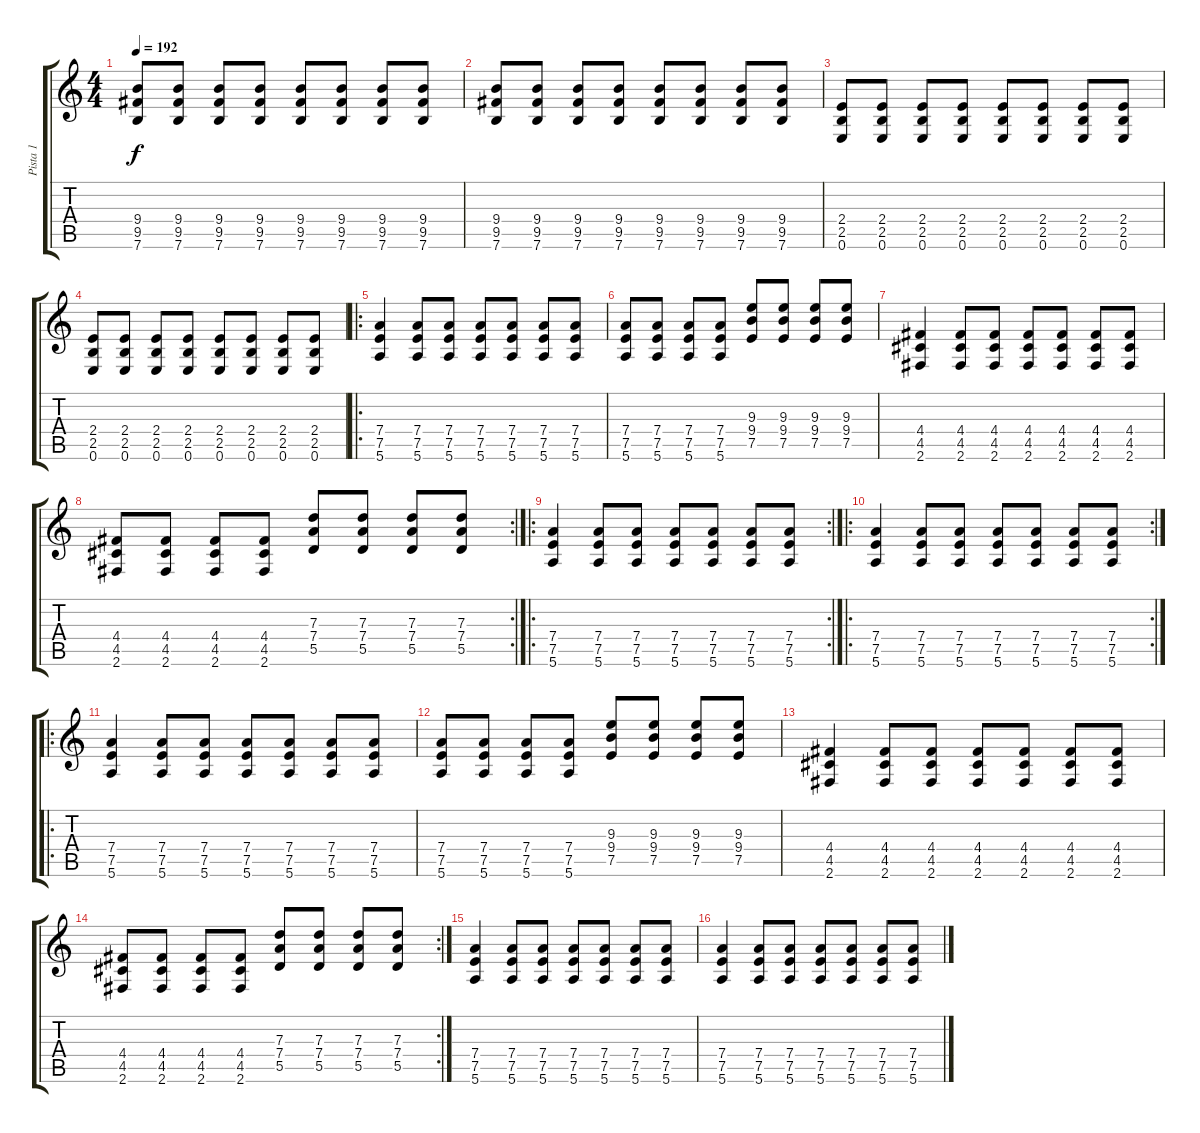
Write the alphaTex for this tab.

\track ("Pista 1" "Pista 1") {instrument overdrivenguitar}
\staff {score tabs}
\tuning (E4 B3 G3 D3 A2 E2) {hide}
\ts (4 4)
\tempo 192
\clef g2
\ks c
(9.4 9.5 7.6).8{dy f} (9.4 9.5 7.6).8 (9.4 9.5 7.6).8 (9.4 9.5 7.6).8 (9.4 9.5 7.6).8 (9.4 9.5 7.6).8 (9.4 9.5 7.6).8 (9.4 9.5 7.6).8 |
(9.4 9.5 7.6).8 (9.4 9.5 7.6).8 (9.4 9.5 7.6).8 (9.4 9.5 7.6).8 (9.4 9.5 7.6).8 (9.4 9.5 7.6).8 (9.4 9.5 7.6).8 (9.4 9.5 7.6).8 |
(2.4 2.5 0.6).8 (2.4 2.5 0.6).8 (2.4 2.5 0.6).8 (2.4 2.5 0.6).8 (2.4 2.5 0.6).8 (2.4 2.5 0.6).8 (2.4 2.5 0.6).8 (2.4 2.5 0.6).8 |
(2.4 2.5 0.6).8 (2.4 2.5 0.6).8 (2.4 2.5 0.6).8 (2.4 2.5 0.6).8 (2.4 2.5 0.6).8 (2.4 2.5 0.6).8 (2.4 2.5 0.6).8 (2.4 2.5 0.6).8 |
\ro
(7.4 7.5 5.6).4 (7.4 7.5 5.6).8 (7.4 7.5 5.6).8 (7.4 7.5 5.6).8 (7.4 7.5 5.6).8 (7.4 7.5 5.6).8 (7.4 7.5 5.6).8 |
(7.4 7.5 5.6).8 (7.4 7.5 5.6).8 (7.4 7.5 5.6).8 (7.4 7.5 5.6).8 (9.3 9.4 7.5).8 (9.3 9.4 7.5).8 (9.3 9.4 7.5).8 (9.3 9.4 7.5).8 |
(4.4 4.5 2.6).4 (4.4 4.5 2.6).8 (4.4 4.5 2.6).8 (4.4 4.5 2.6).8 (4.4 4.5 2.6).8 (4.4 4.5 2.6).8 (4.4 4.5 2.6).8 |
\rc 2
(4.4 4.5 2.6).8 (4.4 4.5 2.6).8 (4.4 4.5 2.6).8 (4.4 4.5 2.6).8 (7.3 7.4 5.5).8 (7.3 7.4 5.5).8 (7.3 7.4 5.5).8 (7.3 7.4 5.5).8 |
\ro
\rc 2
(7.4 7.5 5.6).4 (7.4 7.5 5.6).8 (7.4 7.5 5.6).8 (7.4 7.5 5.6).8 (7.4 7.5 5.6).8 (7.4 7.5 5.6).8 (7.4 7.5 5.6).8 |
\ro
\rc 2
(7.4 7.5 5.6).4 (7.4 7.5 5.6).8 (7.4 7.5 5.6).8 (7.4 7.5 5.6).8 (7.4 7.5 5.6).8 (7.4 7.5 5.6).8 (7.4 7.5 5.6).8 |
\ro
(7.4 7.5 5.6).4 (7.4 7.5 5.6).8 (7.4 7.5 5.6).8 (7.4 7.5 5.6).8 (7.4 7.5 5.6).8 (7.4 7.5 5.6).8 (7.4 7.5 5.6).8 |
(7.4 7.5 5.6).8 (7.4 7.5 5.6).8 (7.4 7.5 5.6).8 (7.4 7.5 5.6).8 (9.3 9.4 7.5).8 (9.3 9.4 7.5).8 (9.3 9.4 7.5).8 (9.3 9.4 7.5).8 |
(4.4 4.5 2.6).4 (4.4 4.5 2.6).8 (4.4 4.5 2.6).8 (4.4 4.5 2.6).8 (4.4 4.5 2.6).8 (4.4 4.5 2.6).8 (4.4 4.5 2.6).8 |
\rc 2
(4.4 4.5 2.6).8 (4.4 4.5 2.6).8 (4.4 4.5 2.6).8 (4.4 4.5 2.6).8 (7.3 7.4 5.5).8 (7.3 7.4 5.5).8 (7.3 7.4 5.5).8 (7.3 7.4 5.5).8 |
(7.4 7.5 5.6).4 (7.4 7.5 5.6).8 (7.4 7.5 5.6).8 (7.4 7.5 5.6).8 (7.4 7.5 5.6).8 (7.4 7.5 5.6).8 (7.4 7.5 5.6).8 |
(7.4 7.5 5.6).4 (7.4 7.5 5.6).8 (7.4 7.5 5.6).8 (7.4 7.5 5.6).8 (7.4 7.5 5.6).8 (7.4 7.5 5.6).8 (7.4 7.5 5.6).8
